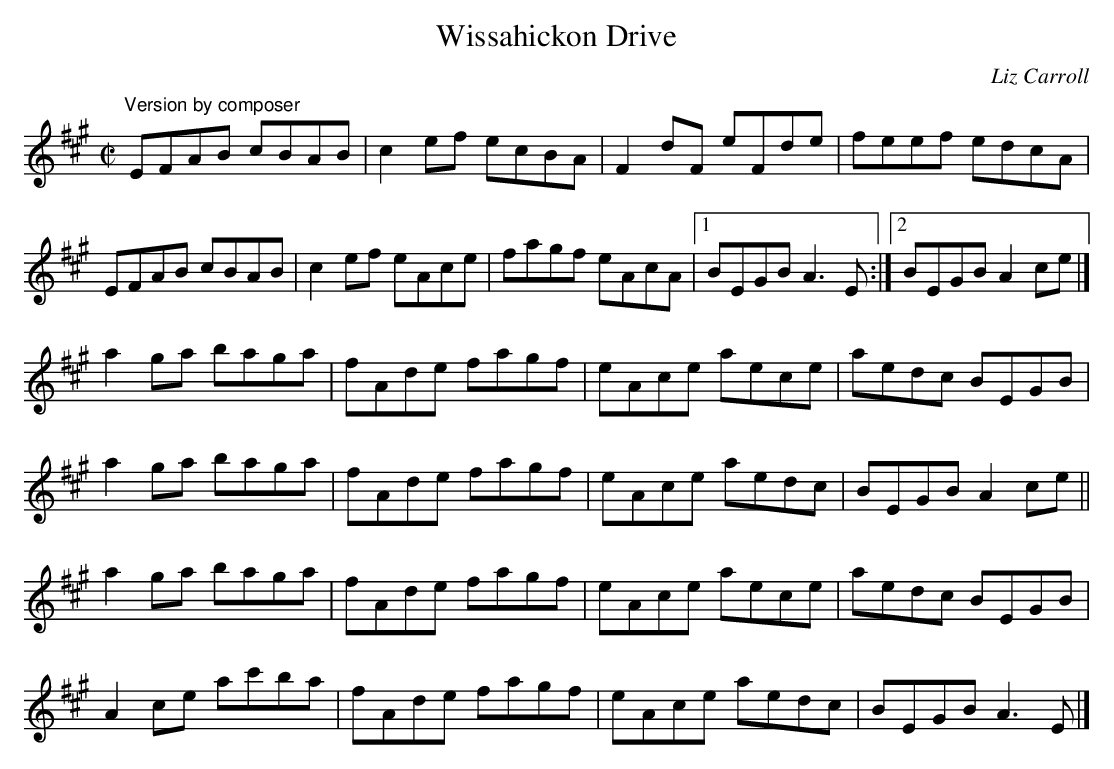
X:1
T:Wissahickon Drive
M:C|
L:1/8
C:Liz Carroll
K:A
"Version by composer"
EFAB cBAB|c2ef ecBA|F2dF eFde|feef edcA|!
EFAB cBAB|c2ef eAce|fagf eAcA|1BEGB A3E:|2BEGB A2ce|]!
a2ga baga|fAde fagf|eAce aece|aedc BEGB|!
a2ga baga|fAde fagf|eAce aedc|BEGB A2ce||!
a2ga baga|fAde fagf|eAce aece|aedc BEGB|!
A2ce ac'ba|fAde fagf|eAce aedc|BEGB A3E|]!
